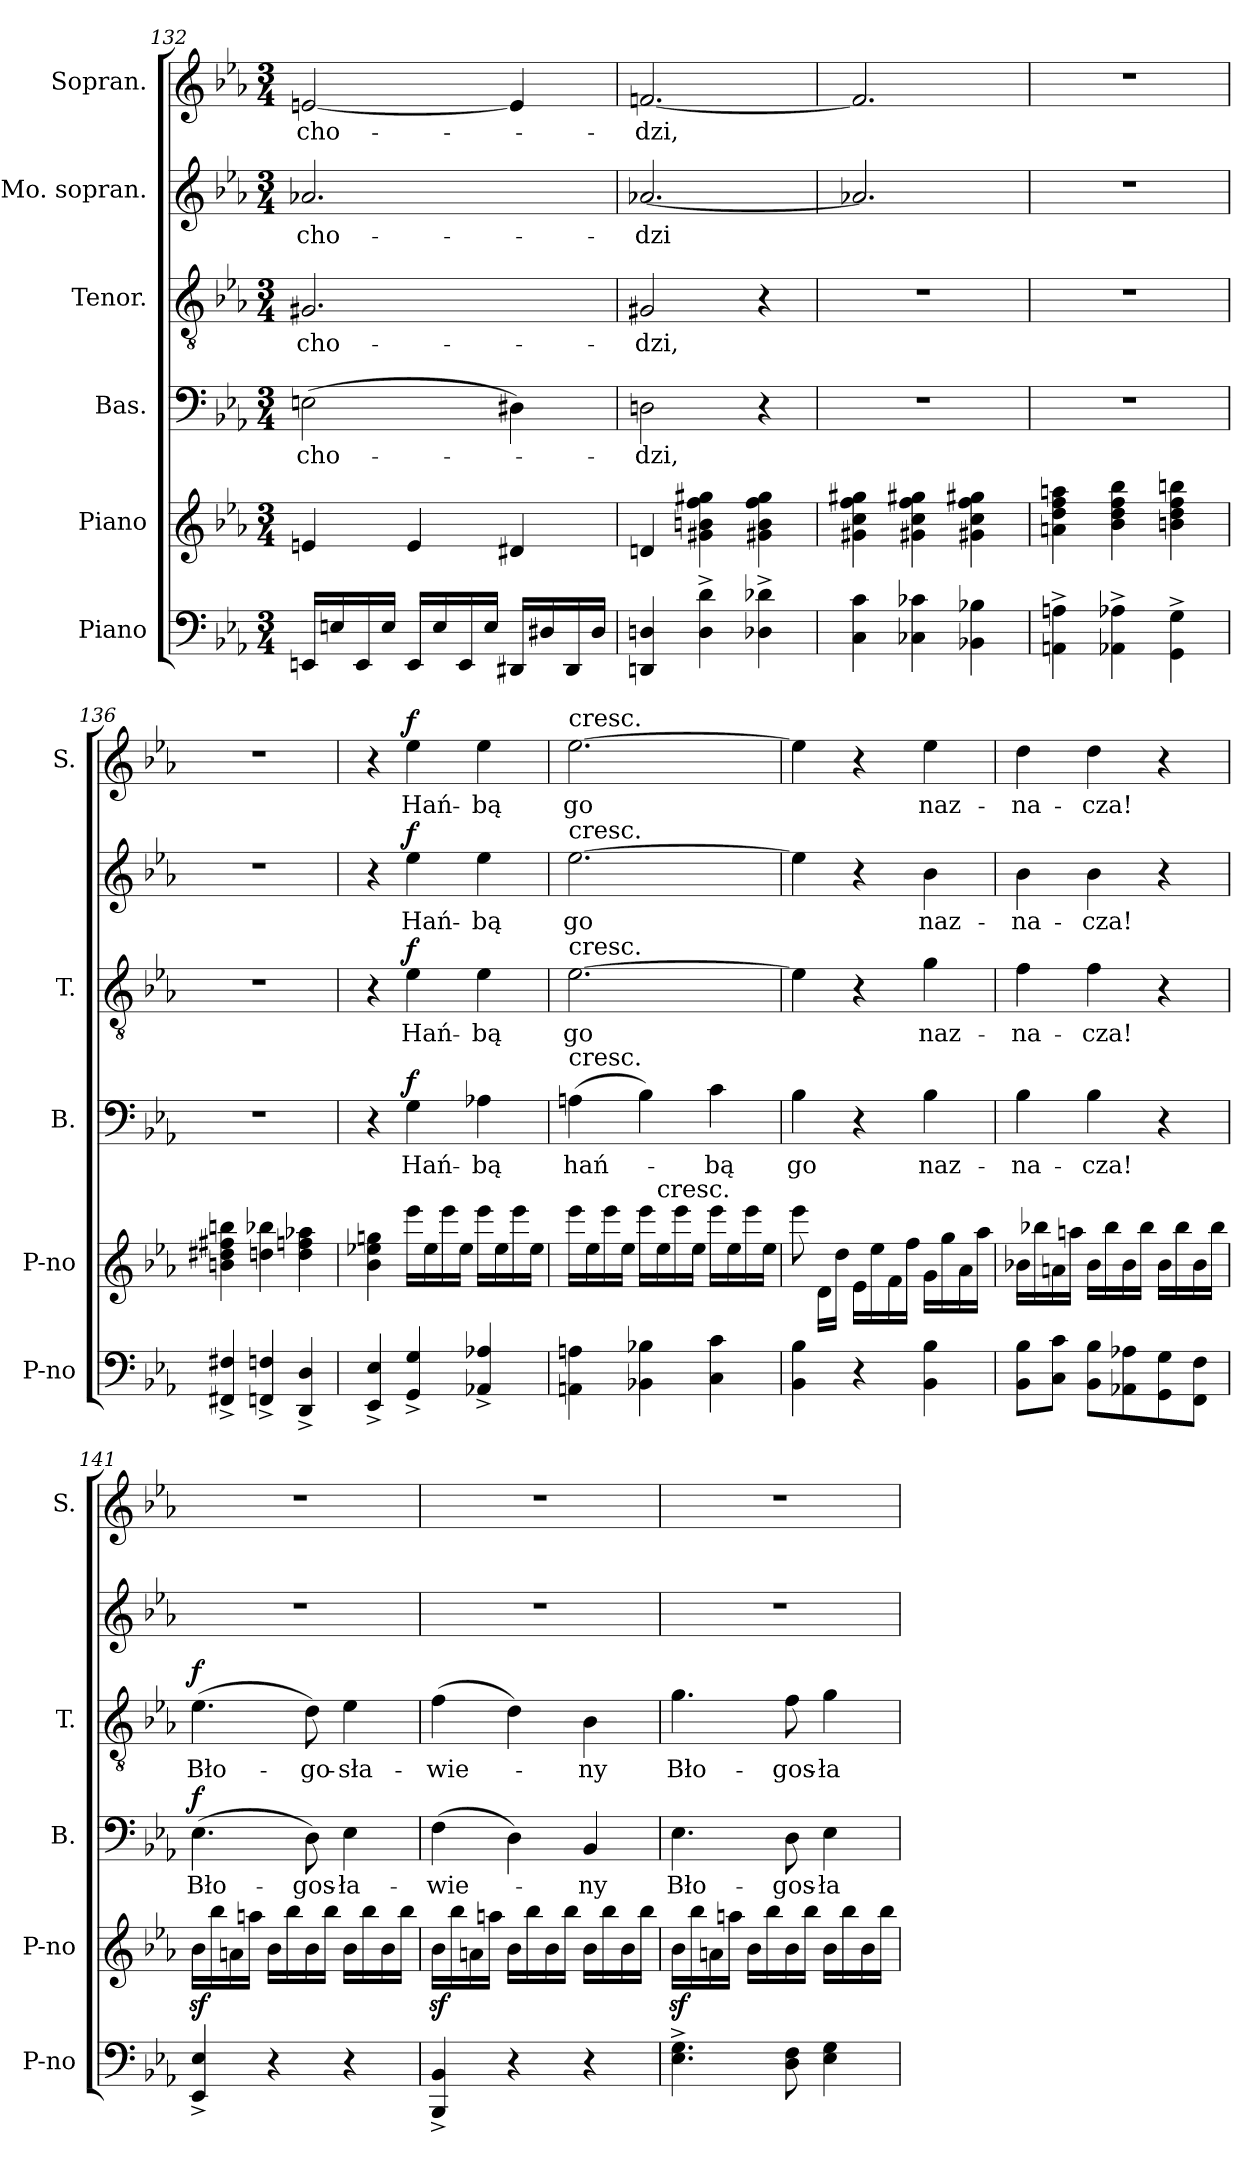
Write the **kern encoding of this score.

**kern	**kern	**kern	**text	**dynam	**kern	**text	**dynam	**kern	**text	**dynam	**kern	**text	**dynam
*part6	*part5	*part4	*part4	*part4	*part3	*part3	*part3	*part2	*part2	*part2	*part1	*part1	*part1
*staff6	*staff5	*staff4	*staff4	*staff4	*staff3	*staff3	*staff3	*staff2	*staff2	*staff2	*staff1	*staff1	*staff1
*I"Piano	*I"Piano	*I"Bas.	*	*	*I"Tenor.	*	*	*I"Mo. sopran.	*	*	*I"Sopran.	*	*
*I'P-no	*I'P-no	*I'B.	*	*	*I'T.	*	*	*	*	*	*I'S.	*	*
*clefF4	*clefG2	*clefF4	*	*	*clefGv2	*	*	*clefG2	*	*	*clefG2	*	*
*k[b-e-a-]	*k[b-e-a-]	*k[b-e-a-]	*	*	*k[b-e-a-]	*	*	*k[b-e-a-]	*	*	*k[b-e-a-]	*	*
*E-:	*E-:	*E-:	*	*	*E-:	*	*	*E-:	*	*	*E-:	*	*
*M3/4	*M3/4	*M3/4	*	*	*M3/4	*	*	*M3/4	*	*	*M3/4	*	*
=132	=132	=132	=132	=132	=132	=132	=132	=132	=132	=132	=132	=132	=132
16EEn/LL	4en/	(2En\	-cho-	.	2.G#X/	-cho-	.	2.a-X/	cho-	.	[2en/	-cho-	.
16En/	.	.	.	.	.	.	.	.	.	.	.	.	.
16EE/	.	.	.	.	.	.	.	.	.	.	.	.	.
16E/JJ	.	.	.	.	.	.	.	.	.	.	.	.	.
16EE/LL	4e/	.	.	.	.	.	.	.	.	.	.	.	.
16E/	.	.	.	.	.	.	.	.	.	.	.	.	.
16EE/	.	.	.	.	.	.	.	.	.	.	.	.	.
16E/JJ	.	.	.	.	.	.	.	.	.	.	.	.	.
16DD#X/LL	4d#X/	4D#X\)	.	.	.	.	.	.	.	.	4e/]	.	.
16D#X/	.	.	.	.	.	.	.	.	.	.	.	.	.
16DD#/	.	.	.	.	.	.	.	.	.	.	.	.	.
16D#/JJ	.	.	.	.	.	.	.	.	.	.	.	.	.
=133	=133	=133	=133	=133	=133	=133	=133	=133	=133	=133	=133	=133	=133
4DDn/ 4Dn/	4dn/	2Dn\	-dzi,	.	2G#X/	-dzi,	.	[2.a-X/	-dzi	.	[2.fn/	-dzi,	.
4D^\ 4d^\	4g#X\ 4bn\ 4ff\ 4gg#X\	.	.	.	.	.	.	.	.	.	.	.	.
4D-X^\ 4d-X^\	4g#X\ 4b\ 4ff\ 4gg#\	4r	.	.	4r	.	.	.	.	.	.	.	.
=134	=134	=134	=134	=134	=134	=134	=134	=134	=134	=134	=134	=134	=134
4C\ 4c\	4g#X\ 4cc\ 4ff\ 4gg#X\	2.r	.	.	2.r	.	.	2.a-X/]	.	.	2.fn/]	.	.
4C-X\ 4c-X\	4g#X\ 4cc\ 4ff\ 4gg#X\	.	.	.	.	.	.	.	.	.	.	.	.
4BB-X\ 4B-X\	4g#X\ 4cc\ 4ff\ 4gg#X\	.	.	.	.	.	.	.	.	.	.	.	.
=135	=135	=135	=135	=135	=135	=135	=135	=135	=135	=135	=135	=135	=135
4AAn^\ 4An^\	4an\ 4dd\ 4ff\ 4aan\	2.r	.	.	2.r	.	.	2.r	.	.	2.r	.	.
4AA-X^\ 4A-X^\	4b-\ 4dd\ 4ff\ 4bb-\	.	.	.	.	.	.	.	.	.	.	.	.
4GG^\ 4G^\	4bn\ 4dd\ 4ff\ 4bbn\	.	.	.	.	.	.	.	.	.	.	.	.
=136	=136	=136	=136	=136	=136	=136	=136	=136	=136	=136	=136	=136	=136
4FF#X^>/ 4F#X^>/	4bn\ 4dd#X\ 4ff#X\ 4bbn\	2.r	.	.	2.r	.	.	2.r	.	.	2.r	.	.
4FFn^>/ 4Fn^>/	4ddn\ 4bb-X\	.	.	.	.	.	.	.	.	.	.	.	.
4DD^>/ 4D^>/	4dd\ 4ffn\ 4aa-X\	.	.	.	.	.	.	.	.	.	.	.	.
=137	=137	=137	=137	=137	=137	=137	=137	=137	=137	=137	=137	=137	=137
4EE-^>/ 4E-^>/	4b-\ 4ee-X\ 4ggn\	4r	.	.	4r	.	.	4r	.	.	4r	.	.
!	!	!	!	!LO:DY:a	!	!	!LO:DY:a	!	!	!LO:DY:a	!	!	!LO:DY:a
4GG^>/ 4G^>/	16eee-\LL	4G\	Hań-	f	4e-\	Hań-	f	4ee-\	Hań-	f	4ee-\	Hań-	f
.	16ee-\	.	.	.	.	.	.	.	.	.	.	.	.
.	16eee-\	.	.	.	.	.	.	.	.	.	.	.	.
.	16ee-\JJ	.	.	.	.	.	.	.	.	.	.	.	.
4AA-X^>/ 4A-X^>/	16eee-\LL	4A-X\	-bą	.	4e-\	-bą	.	4ee-\	-bą	.	4ee-\	-bą	.
.	16ee-\	.	.	.	.	.	.	.	.	.	.	.	.
.	16eee-\	.	.	.	.	.	.	.	.	.	.	.	.
.	16ee-\JJ	.	.	.	.	.	.	.	.	.	.	.	.
=138	=138	=138	=138	=138	=138	=138	=138	=138	=138	=138	=138	=138	=138
!	!	!	!	!	!	!	!	!	!	!	!LO:TX:a:t=cresc.	!	!
!	!	!	!	!	!	!	!	!LO:TX:a:t=cresc.	!	!	!	!	!
!	!	!	!	!	!LO:TX:a:t=cresc.	!	!	!	!	!	!	!	!
!	!	!LO:TX:a:t=cresc.	!	!	!	!	!	!	!	!	!	!	!
4AAn\ 4An\	16eee-\LL	(4An\	hań-	.	[2.e-\	go	.	[2.ee-\	go	.	[2.ee-\	go	.
.	16ee-\	.	.	.	.	.	.	.	.	.	.	.	.
.	16eee-\	.	.	.	.	.	.	.	.	.	.	.	.
.	16ee-\JJ	.	.	.	.	.	.	.	.	.	.	.	.
4BB-X\ 4B-X\	16eee-\LL	4B-\)	.	.	.	.	.	.	.	.	.	.	.
!	!LO:TX:t=cresc.	!	!	!	!	!	!	!	!	!	!	!	!
.	16ee-\	.	.	.	.	.	.	.	.	.	.	.	.
.	16eee-\	.	.	.	.	.	.	.	.	.	.	.	.
.	16ee-\JJ	.	.	.	.	.	.	.	.	.	.	.	.
4C\ 4c\	16eee-\LL	4c\	-bą	.	.	.	.	.	.	.	.	.	.
.	16ee-\	.	.	.	.	.	.	.	.	.	.	.	.
.	16eee-\	.	.	.	.	.	.	.	.	.	.	.	.
.	16ee-\JJ	.	.	.	.	.	.	.	.	.	.	.	.
=139	=139	=139	=139	=139	=139	=139	=139	=139	=139	=139	=139	=139	=139
4BB-\ 4B-\	8eee-\	4B-\	go	.	4e-\]	.	.	4ee-\]	.	.	4ee-\]	.	.
.	16d\LL	.	.	.	.	.	.	.	.	.	.	.	.
.	16dd\JJ	.	.	.	.	.	.	.	.	.	.	.	.
4r	16e-\LL	4r	.	.	4r	.	.	4r	.	.	4r	.	.
.	16ee-\	.	.	.	.	.	.	.	.	.	.	.	.
.	16f\	.	.	.	.	.	.	.	.	.	.	.	.
.	16ff\JJ	.	.	.	.	.	.	.	.	.	.	.	.
4BB-\ 4B-\	16g\LL	4B-\	naz-	.	4g\	naz-	.	4b-\	naz-	.	4ee-\	naz-	.
.	16gg\	.	.	.	.	.	.	.	.	.	.	.	.
.	16a-\	.	.	.	.	.	.	.	.	.	.	.	.
.	16aa-\JJ	.	.	.	.	.	.	.	.	.	.	.	.
=140	=140	=140	=140	=140	=140	=140	=140	=140	=140	=140	=140	=140	=140
8BB-\ 8B-\L	16b-X\LL	4B-\	-na-	.	4f\	-na-	.	4b-\	-na-	.	4dd\	-na-	.
.	16bb-X\	.	.	.	.	.	.	.	.	.	.	.	.
8C\ 8c\J	16an\	.	.	.	.	.	.	.	.	.	.	.	.
.	16aan\JJ	.	.	.	.	.	.	.	.	.	.	.	.
8BB-\ 8B-\L	16b-\LL	4B-\	-cza!	.	4f\	-cza!	.	4b-\	-cza!	.	4dd\	-cza!	.
.	16bb-\	.	.	.	.	.	.	.	.	.	.	.	.
8AA-X\ 8A-X\	16b-\	.	.	.	.	.	.	.	.	.	.	.	.
.	16bb-\JJ	.	.	.	.	.	.	.	.	.	.	.	.
8GG\ 8G\	16b-\LL	4r	.	.	4r	.	.	4r	.	.	4r	.	.
.	16bb-\	.	.	.	.	.	.	.	.	.	.	.	.
8FF\ 8F\J	16b-\	.	.	.	.	.	.	.	.	.	.	.	.
.	16bb-\JJ	.	.	.	.	.	.	.	.	.	.	.	.
=141	=141	=141	=141	=141	=141	=141	=141	=141	=141	=141	=141	=141	=141
!	!	!	!	!LO:DY:a	!	!	!LO:DY:a	!	!	!	!	!	!
4EE-^>/ 4E-^>/	16b-z\LL	(4.E-\	Bło-	f	(4.e-\	Bło-	f	2.r	.	.	2.r	.	.
.	16bb-\	.	.	.	.	.	.	.	.	.	.	.	.
.	16an\	.	.	.	.	.	.	.	.	.	.	.	.
.	16aan\JJ	.	.	.	.	.	.	.	.	.	.	.	.
4r	16b-\LL	.	.	.	.	.	.	.	.	.	.	.	.
.	16bb-\	.	.	.	.	.	.	.	.	.	.	.	.
.	16b-\	8D\)	-gos-	.	8d\)	-go-	.	.	.	.	.	.	.
.	16bb-\JJ	.	.	.	.	.	.	.	.	.	.	.	.
4r	16b-\LL	4E-\	-ła-	.	4e-\	-sła-	.	.	.	.	.	.	.
.	16bb-\	.	.	.	.	.	.	.	.	.	.	.	.
.	16b-\	.	.	.	.	.	.	.	.	.	.	.	.
.	16bb-\JJ	.	.	.	.	.	.	.	.	.	.	.	.
=142	=142	=142	=142	=142	=142	=142	=142	=142	=142	=142	=142	=142	=142
4BBB-^>/ 4BB-^>/	16b-z\LL	(4F\	-wie-	.	(4f\	-wie-	.	2.r	.	.	2.r	.	.
.	16bb-\	.	.	.	.	.	.	.	.	.	.	.	.
.	16an\	.	.	.	.	.	.	.	.	.	.	.	.
.	16aan\JJ	.	.	.	.	.	.	.	.	.	.	.	.
4r	16b-\LL	4D\)	.	.	4d\)	.	.	.	.	.	.	.	.
.	16bb-\	.	.	.	.	.	.	.	.	.	.	.	.
.	16b-\	.	.	.	.	.	.	.	.	.	.	.	.
.	16bb-\JJ	.	.	.	.	.	.	.	.	.	.	.	.
4r	16b-\LL	4BB-/	-ny	.	4B-\	-ny	.	.	.	.	.	.	.
.	16bb-\	.	.	.	.	.	.	.	.	.	.	.	.
.	16b-\	.	.	.	.	.	.	.	.	.	.	.	.
.	16bb-\JJ	.	.	.	.	.	.	.	.	.	.	.	.
=143	=143	=143	=143	=143	=143	=143	=143	=143	=143	=143	=143	=143	=143
4.E-^\ 4.G^\	16b-z\LL	4.E-\	Bło-	.	4.g\	Bło-	.	2.r	.	.	2.r	.	.
.	16bb-\	.	.	.	.	.	.	.	.	.	.	.	.
.	16an\	.	.	.	.	.	.	.	.	.	.	.	.
.	16aan\JJ	.	.	.	.	.	.	.	.	.	.	.	.
.	16b-\LL	.	.	.	.	.	.	.	.	.	.	.	.
.	16bb-\	.	.	.	.	.	.	.	.	.	.	.	.
8D\ 8F\	16b-\	8D\	-gos-	.	8f\	-gos-	.	.	.	.	.	.	.
.	16bb-\JJ	.	.	.	.	.	.	.	.	.	.	.	.
4E-\ 4G\	16b-\LL	4E-\	-ła-	.	4g\	-ła-	.	.	.	.	.	.	.
.	16bb-\	.	.	.	.	.	.	.	.	.	.	.	.
.	16b-\	.	.	.	.	.	.	.	.	.	.	.	.
.	16bb-\JJ	.	.	.	.	.	.	.	.	.	.	.	.
=	=	=	=	=	=	=	=	=	=	=	=	=	=
*-	*-	*-	*-	*-	*-	*-	*-	*-	*-	*-	*-	*-	*-
